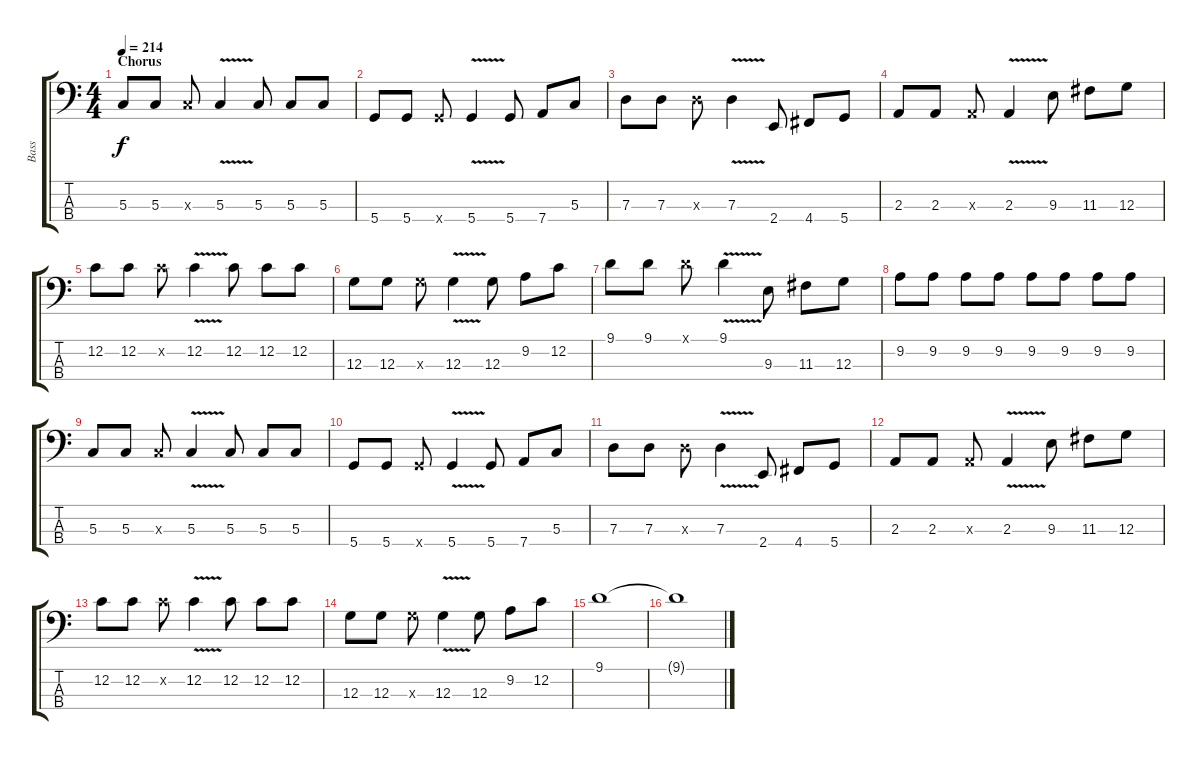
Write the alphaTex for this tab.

\track ("Bass" "Bass") {instrument electricbasspick}
\staff {score tabs}
\tuning (F2 C2 G1 D1) {hide}
\ts (4 4)
\section ("" "Chorus")
\tempo 214
\clef f4
\ks c
5.3.8{dy f volume 12} 5.3.8 5.3{x}.8 5.3{v}.4 5.3.8 5.3.8 5.3.8 |
5.4.8 5.4.8 5.4{x}.8 5.4{v}.4 5.4.8 7.4.8 5.3.8 |
7.3.8 7.3.8 7.3{x}.8 7.3{v}.4 2.4.8 4.4.8 5.4.8 |
2.3.8 2.3.8 2.3{x}.8 2.3{v}.4 9.3.8 11.3.8 12.3.8 |
12.2.8 12.2.8 12.2{x}.8 12.2{v}.4 12.2.8 12.2.8 12.2.8 |
12.3.8 12.3.8 12.3{x}.8 12.3{v}.4 12.3.8 9.2.8 12.2.8 |
9.1.8 9.1.8 9.1{x}.8 9.1{v}.4 9.3.8 11.3.8 12.3.8 |
9.2.8 9.2.8 9.2.8 9.2.8 9.2.8 9.2.8 9.2.8 9.2.8 |
5.3.8 5.3.8 5.3{x}.8 5.3{v}.4 5.3.8 5.3.8 5.3.8 |
5.4.8 5.4.8 5.4{x}.8 5.4{v}.4 5.4.8 7.4.8 5.3.8 |
7.3.8 7.3.8 7.3{x}.8 7.3{v}.4 2.4.8 4.4.8 5.4.8 |
2.3.8 2.3.8 2.3{x}.8 2.3{v}.4 9.3.8 11.3.8 12.3.8 |
12.2.8 12.2.8 12.2{x}.8 12.2{v}.4 12.2.8 12.2.8 12.2.8 |
12.3.8 12.3.8 12.3{x}.8 12.3{v}.4 12.3.8 9.2.8 12.2.8 |
9.1.1 |
9.1{t}.1
